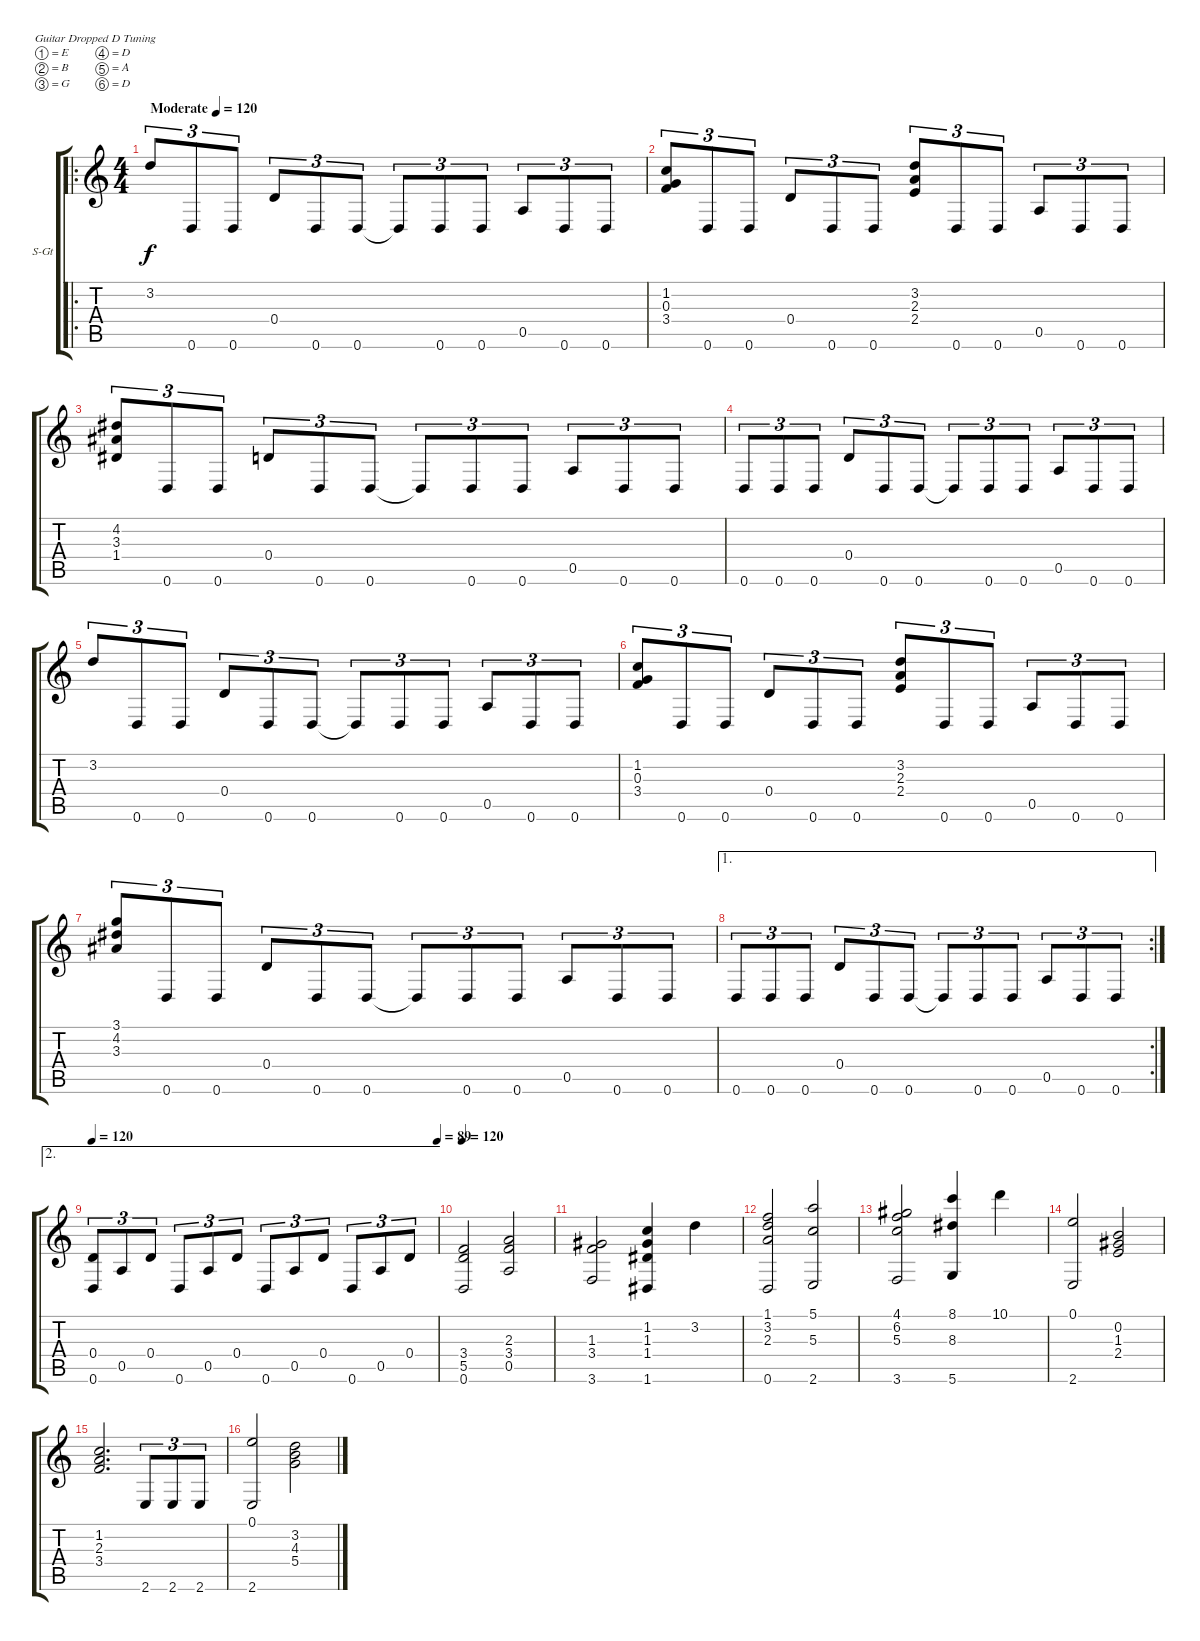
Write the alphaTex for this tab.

\bracketExtendMode groupsimilarinstruments
\firstSystemTrackNameOrientation horizontal
\otherSystemsTrackNameOrientation horizontal
\track ("Track 8" "S-Gt") {instrument acousticguitarsteel}
\staff {score tabs}
\tuning (E4 B3 G3 D3 A2 D2)
\ro
\ts (4 4)
\beaming (8 2 2 2 2)
\tempo (120 "Moderate")
\clef g2
\ks c
3.2.8{tu (3 2) dy f instrument acousticguitarsteel} 0.6.8{tu (3 2)} 0.6.8{tu (3 2)} 0.4.8{tu (3 2)} 0.6.8{tu (3 2)} 0.6.8{tu (3 2)} 0.6{t}.8{tu (3 2)} 0.6.8{tu (3 2)} 0.6.8{tu (3 2)} 0.5.8{tu (3 2)} 0.6.8{tu (3 2)} 0.6.8{tu (3 2)} |
(1.2 0.3 3.4).8{tu (3 2)} 0.6.8{tu (3 2)} 0.6.8{tu (3 2)} 0.4.8{tu (3 2)} 0.6.8{tu (3 2)} 0.6.8{tu (3 2)} (3.2 2.3 2.4).8{tu (3 2)} 0.6.8{tu (3 2)} 0.6.8{tu (3 2)} 0.5.8{tu (3 2)} 0.6.8{tu (3 2)} 0.6.8{tu (3 2)} |
(4.2 3.3 1.4).8{tu (3 2)} 0.6.8{tu (3 2)} 0.6.8{tu (3 2)} 0.4.8{tu (3 2)} 0.6.8{tu (3 2)} 0.6.8{tu (3 2)} 0.6{t}.8{tu (3 2)} 0.6.8{tu (3 2)} 0.6.8{tu (3 2)} 0.5.8{tu (3 2)} 0.6.8{tu (3 2)} 0.6.8{tu (3 2)} |
0.6.8{tu (3 2)} 0.6.8{tu (3 2)} 0.6.8{tu (3 2)} 0.4.8{tu (3 2)} 0.6.8{tu (3 2)} 0.6.8{tu (3 2)} 0.6{t}.8{tu (3 2)} 0.6.8{tu (3 2)} 0.6.8{tu (3 2)} 0.5.8{tu (3 2)} 0.6.8{tu (3 2)} 0.6.8{tu (3 2)} |
3.2.8{tu (3 2)} 0.6.8{tu (3 2)} 0.6.8{tu (3 2)} 0.4.8{tu (3 2)} 0.6.8{tu (3 2)} 0.6.8{tu (3 2)} 0.6{t}.8{tu (3 2)} 0.6.8{tu (3 2)} 0.6.8{tu (3 2)} 0.5.8{tu (3 2)} 0.6.8{tu (3 2)} 0.6.8{tu (3 2)} |
(1.2 0.3 3.4).8{tu (3 2)} 0.6.8{tu (3 2)} 0.6.8{tu (3 2)} 0.4.8{tu (3 2)} 0.6.8{tu (3 2)} 0.6.8{tu (3 2)} (3.2 2.3 2.4).8{tu (3 2)} 0.6.8{tu (3 2)} 0.6.8{tu (3 2)} 0.5.8{tu (3 2)} 0.6.8{tu (3 2)} 0.6.8{tu (3 2)} |
(3.1 4.2 3.3).8{tu (3 2)} 0.6.8{tu (3 2)} 0.6.8{tu (3 2)} 0.4.8{tu (3 2)} 0.6.8{tu (3 2)} 0.6.8{tu (3 2)} 0.6{t}.8{tu (3 2)} 0.6.8{tu (3 2)} 0.6.8{tu (3 2)} 0.5.8{tu (3 2)} 0.6.8{tu (3 2)} 0.6.8{tu (3 2)} |
\ae 1
\rc 2
0.6.8{tu (3 2)} 0.6.8{tu (3 2)} 0.6.8{tu (3 2)} 0.4.8{tu (3 2)} 0.6.8{tu (3 2)} 0.6.8{tu (3 2)} 0.6{t}.8{tu (3 2)} 0.6.8{tu (3 2)} 0.6.8{tu (3 2)} 0.5.8{tu (3 2)} 0.6.8{tu (3 2)} 0.6.8{tu (3 2)} |
\ae 2
\tempo 120
\tempo (89 1)
(0.4 0.6).8{tu (3 2)} 0.5.8{tu (3 2)} 0.4.8{tu (3 2)} 0.6.8{tu (3 2)} 0.5.8{tu (3 2)} 0.4.8{tu (3 2)} 0.6.8{tu (3 2)} 0.5.8{tu (3 2)} 0.4.8{tu (3 2)} 0.6.8{tu (3 2)} 0.5.8{tu (3 2)} 0.4.8{tu (3 2)} |
\tempo 120
(3.4 5.5 0.6).2 (2.3 3.4 0.5).2 |
(1.3 3.4 3.6).2 (1.2 1.3 1.4 1.6).4 3.2.4 |
(1.1 3.2 2.3 0.6).2 (5.1 5.3 2.6).2 |
(4.1 6.2 5.3 3.6).2 (8.1 8.3 5.6).4 10.1.4 |
(0.1 2.6).2 (0.2 1.3 2.4).2 |
(1.2 2.3 3.4).2{d} 2.6.8{tu (3 2)} 2.6.8{tu (3 2)} 2.6.8{tu (3 2)} |
(0.1 2.6).2 (3.2 4.3 5.4).2
